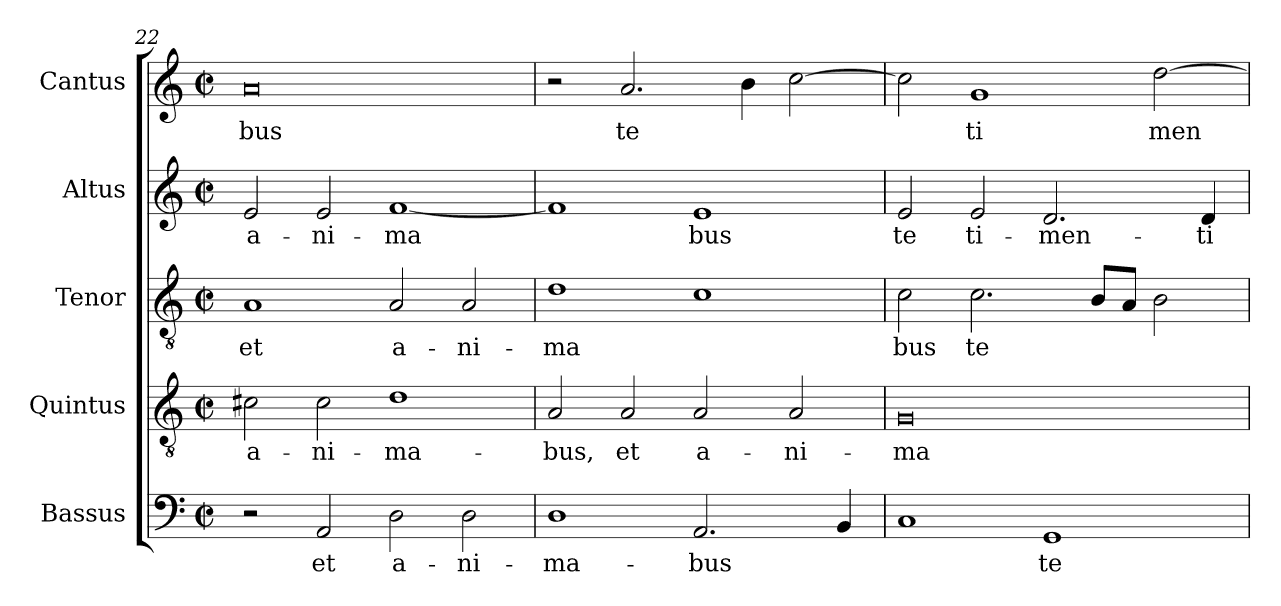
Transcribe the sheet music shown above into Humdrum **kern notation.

**kern	**text	**kern	**text	**kern	**text	**kern	**text	**kern	**text
*part5	*part5	*part4	*part4	*part3	*part3	*part2	*part2	*part1	*part1
*staff5	*staff5	*staff4	*staff4	*staff3	*staff3	*staff2	*staff2	*staff1	*staff1
*I"Bassus	*	*I"Quintus	*	*I"Tenor	*	*I"Altus	*	*I"Cantus	*
*clefF4	*	*clefGv2	*	*clefGv2	*	*clefG2	*	*clefG2	*
*k[]	*	*k[]	*	*k[]	*	*k[]	*	*k[]	*
*C:	*	*C:	*	*C:	*	*C:	*	*C:	*
*M2/2	*	*M2/2	*	*M2/2	*	*M2/2	*	*M2/2	*
*met(c|)	*	*met(c|)	*	*met(c|)	*	*met(c|)	*	*met(c|)	*
=22	=22	=22	=22	=22	=22	=22	=22	=22	=22
!	!	!	!LO:LY:b:cj	!	!LO:LY:b:cj	!	!LO:LY:b:cj	!	!LO:LY:b:cj
2r	.	2c#X\	a-	1A	et	2e/	a-	0a	bus
!	!LO:LY:b	!	!LO:LY:b:cj	!	!	!	!LO:LY:b:cj	!	!
2AA/	et	2c#\	-ni-	.	.	2e/	-ni-	.	.
!	!LO:LY:b	!	!LO:LY:b:cj	!	!LO:LY:b:cj	!	!LO:LY:b:cj	!	!
2D\	a-	1d	-ma-	2A/	a-	[<1f	-ma-	.	.
!	!LO:LY:b	!	!	!	!LO:LY:b:cj	!	!	!	!
2D\	-ni-	.	.	2A/	-ni-	.	.	.	.
=23	=23	=23	=23	=23	=23	=23	=23	=23	=23
!	!LO:LY:b	!	!LO:LY:b:cj	!	!LO:LY:b:cj	!	!LO:LY:b:cj	!	!
1D	-ma-	2A/	-bus,	1d	-ma-	1f]	--	2r	.
!	!	!	!LO:LY:b:cj	!	!	!	!	!	!LO:LY:b:cj
.	.	2A/	et	.	.	.	.	2.a/	te
!	!LO:LY:b	!	!LO:LY:b:cj	!	!LO:LY:b:cj	!	!LO:LY:b:cj	!	!
2.AA/	-bus	2A/	a-	1c	--	1e	-bus	.	.
!	!	!	!	!	!	!	!	!	!LO:LY:b:cj
.	.	.	.	.	.	.	.	4b\	.
!	!	!	!LO:LY:b:cj	!	!	!	!	!	!LO:LY:b:cj
.	.	2A/	-ni-	.	.	.	.	[>2cc\	.
!	!LO:LY:b	!	!	!	!	!	!	!	!
4BB/	.	.	.	.	.	.	.	.	.
=24	=24	=24	=24	=24	=24	=24	=24	=24	=24
!	!LO:LY:b	!	!LO:LY:b:cj	!	!LO:LY:b:cj	!	!LO:LY:b:cj	!	!LO:LY:b:cj
1C	.	0G	-ma-	2c\	-bus	2e/	te	2cc\]	.
!	!	!	!	!	!LO:LY:b:cj	!	!LO:LY:b:cj	!	!LO:LY:b:cj
.	.	.	.	2.c\	te	2e/	ti-	1g	ti
!	!LO:LY:b	!	!	!	!	!	!LO:LY:b:cj	!	!
1GG	te	.	.	.	.	2.d/	-men-	.	.
!	!	!	!	!	!LO:LY:b:cj	!	!	!	!
.	.	.	.	8B/L	.	.	.	.	.
!	!	!	!	!	!LO:LY:b:cj	!	!	!	!
.	.	.	.	8A/J	.	.	.	.	.
!	!	!	!	!	!LO:LY:b:cj	!	!	!	!LO:LY:b:cj
.	.	.	.	2B\	.	.	.	[>2dd\	men
!	!	!	!	!	!	!	!LO:LY:b:cj	!	!
.	.	.	.	.	.	4d/	-ti-	.	.
=	=	=	=	=	=	=	=	=	=
*-	*-	*-	*-	*-	*-	*-	*-	*-	*-
